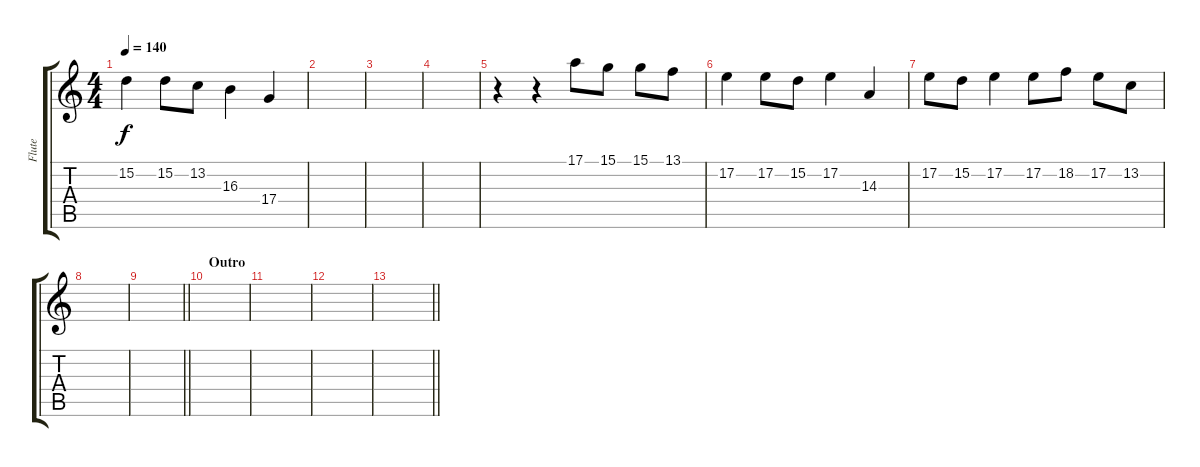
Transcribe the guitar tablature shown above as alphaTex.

\track ("Flute" "Flute") {instrument recorder}
\staff {score tabs}
\tuning (E4 B3 G3 D3 A2 E2) {hide}
\ts (4 4)
\tempo 140
\clef g2
\ks c
15.2.4{dy f} 15.2.8 13.2.8 16.3.4 17.4.4 |
|
|
|
r.4 r.4 17.1.8 15.1.8 15.1.8 13.1.8 |
17.2.4 17.2.8 15.2.8 17.2.4 14.3.4 |
17.2.8 15.2.8 17.2.4 17.2.8 18.2.8 17.2.8 13.2.8 |
|
\barLineRight lightlight
|
\section ("" "Outro")
|
|
|
\barLineRight lightlight
